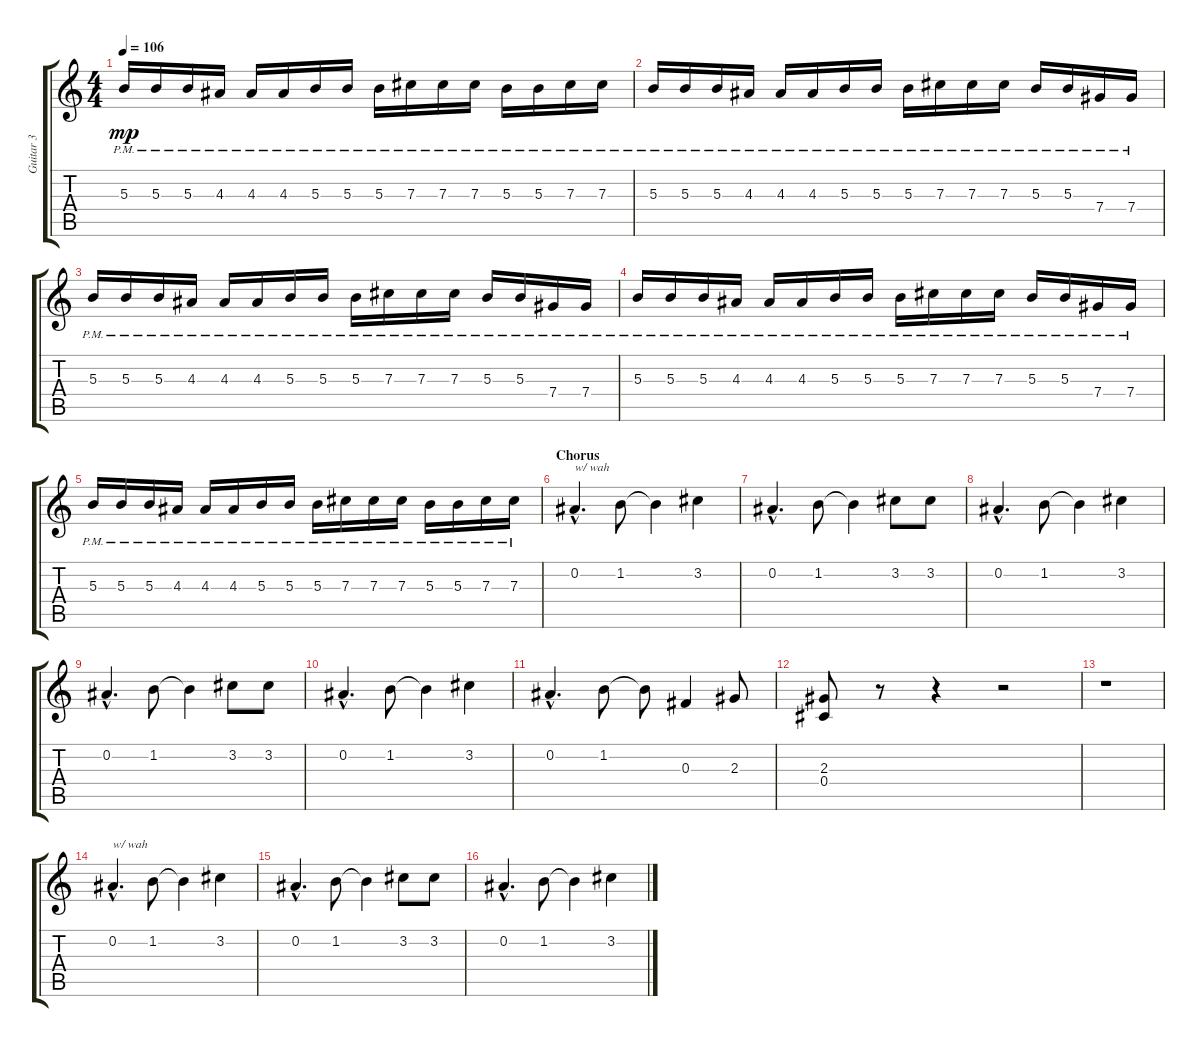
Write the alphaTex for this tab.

\track ("Guitar 3" "Guitar 3") {instrument distortionguitar}
\staff {score tabs}
\tuning (Eb4 Bb3 Gb3 Db3 Ab2 Db2) {hide}
\ts (4 4)
\tempo 106
\clef g2
\ks c
5.3{pm}.16{dy mp} 5.3{pm}.16 5.3{pm}.16 4.3{pm}.16 4.3{pm}.16 4.3{pm}.16 5.3{pm}.16 5.3{pm}.16 5.3{pm}.16 7.3{pm}.16 7.3{pm}.16 7.3{pm}.16 5.3{pm}.16 5.3{pm}.16 7.3{pm}.16 7.3{pm}.16 |
5.3{pm}.16 5.3{pm}.16 5.3{pm}.16 4.3{pm}.16 4.3{pm}.16 4.3{pm}.16 5.3{pm}.16 5.3{pm}.16 5.3{pm}.16 7.3{pm}.16 7.3{pm}.16 7.3{pm}.16 5.3{pm}.16 5.3{pm}.16 7.4{pm}.16 7.4{pm}.16 |
5.3{pm}.16 5.3{pm}.16 5.3{pm}.16 4.3{pm}.16 4.3{pm}.16 4.3{pm}.16 5.3{pm}.16 5.3{pm}.16 5.3{pm}.16 7.3{pm}.16 7.3{pm}.16 7.3{pm}.16 5.3{pm}.16 5.3{pm}.16 7.4{pm}.16 7.4{pm}.16 |
5.3{pm}.16 5.3{pm}.16 5.3{pm}.16 4.3{pm}.16 4.3{pm}.16 4.3{pm}.16 5.3{pm}.16 5.3{pm}.16 5.3{pm}.16 7.3{pm}.16 7.3{pm}.16 7.3{pm}.16 5.3{pm}.16 5.3{pm}.16 7.4{pm}.16 7.4{pm}.16 |
5.3{pm}.16 5.3{pm}.16 5.3{pm}.16 4.3{pm}.16 4.3{pm}.16 4.3{pm}.16 5.3{pm}.16 5.3{pm}.16 5.3{pm}.16 7.3{pm}.16 7.3{pm}.16 7.3{pm}.16 5.3{pm}.16 5.3{pm}.16 7.3{pm}.16 7.3{pm}.16 |
\section ("" "Chorus")
0.2{hac}.4{d txt "w/ wah"} 1.2.8 1.2{t}.4 3.2.4 |
0.2{hac}.4{d} 1.2.8 1.2{t}.4 3.2.8 3.2.8 |
0.2{hac}.4{d} 1.2.8 1.2{t}.4 3.2.4 |
0.2{hac}.4{d} 1.2.8 1.2{t}.4 3.2.8 3.2.8 |
0.2{hac}.4{d} 1.2.8 1.2{t}.4 3.2.4 |
0.2{hac}.4{d} 1.2.8 1.2{t}.8 0.3.4 2.3.8 |
(2.3 0.4).8 r.8 r.4 r.2 |
r.1 |
0.2{hac}.4{d txt "w/ wah"} 1.2.8 1.2{t}.4 3.2.4 |
0.2{hac}.4{d} 1.2.8 1.2{t}.4 3.2.8 3.2.8 |
0.2{hac}.4{d} 1.2.8 1.2{t}.4 3.2.4
